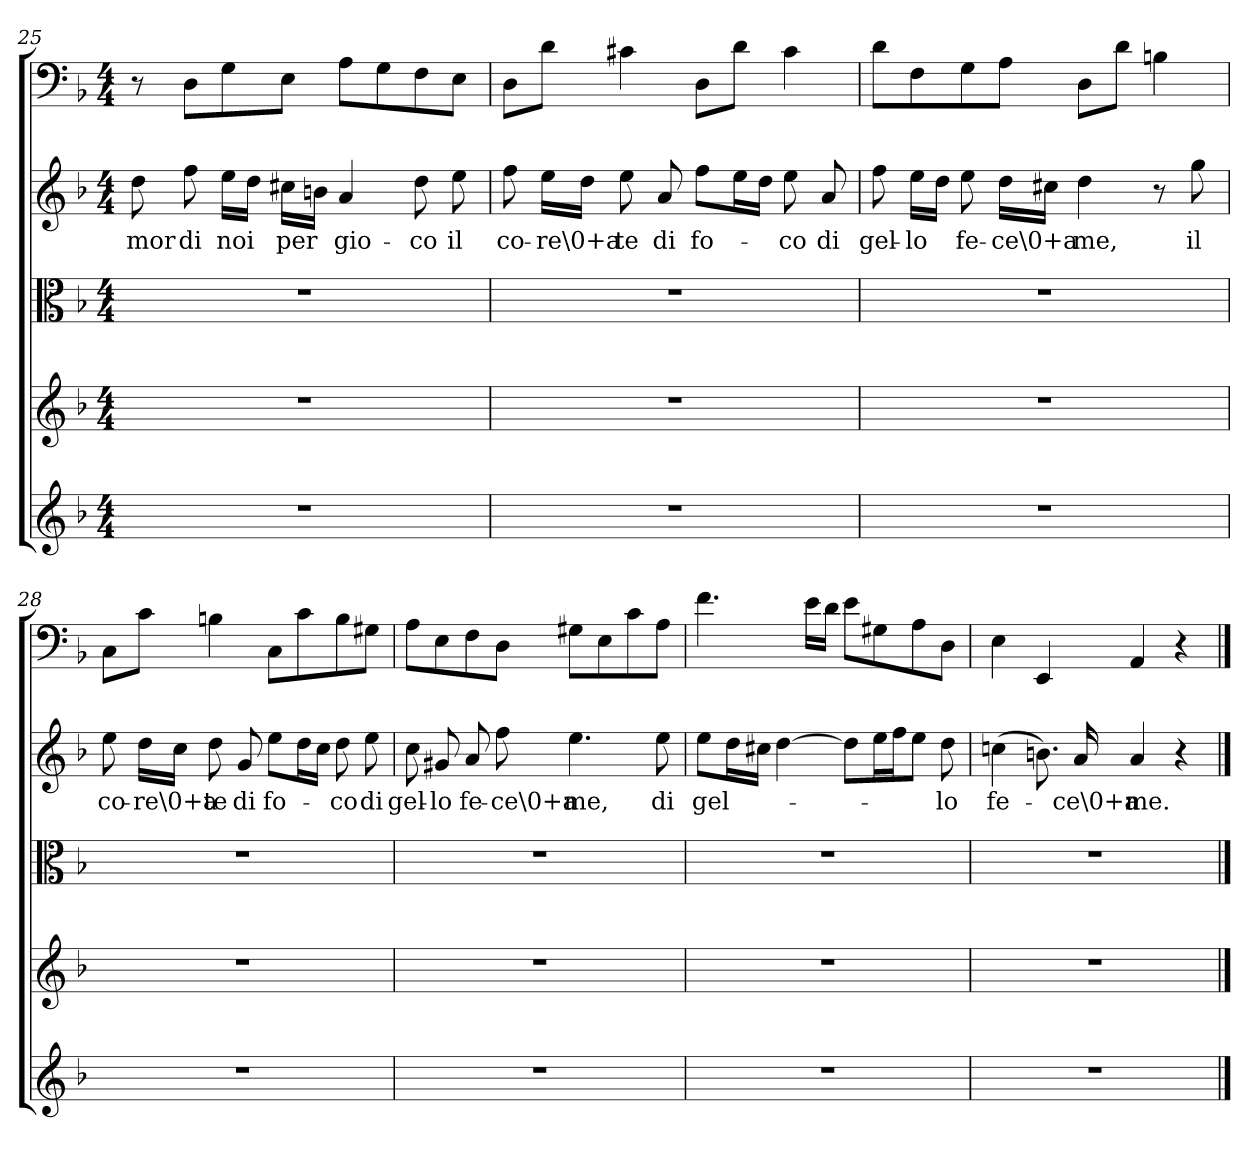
**kern	**kern	**kern	**kern	**text	**kern
*part5	*part4	*part3	*part2	*part2	*part1
*staff5	*staff4	*staff3	*staff2	*staff2	*staff1
*clefG2	*clefG2	*clefC3	*clefG2	*	*clefF4
*k[b-]	*k[b-]	*k[b-]	*k[b-]	*	*k[b-]
*F:	*F:	*F:	*F:	*	*F:
*M4/4	*M4/4	*M4/4	*M4/4	*	*M4/4
=25	=25	=25	=25	=25	=25
1r	1r	1r	8dd\	-mor	8r
.	.	.	8ff\	di	8D\L
.	.	.	16ee\LL	noi	8G\
.	.	.	16dd\JJ	.	.
.	.	.	16cc#X\LL	per	8E\J
.	.	.	16bn\JJ	.	.
.	.	.	4a/	gio-	8A\L
.	.	.	.	.	8G\
.	.	.	8dd\	-co	8F\
.	.	.	8ee\	il	8E\J
=26	=26	=26	=26	=26	=26
1r	1r	1r	8ff\	co-	8D\L
.	.	.	16ee\LL	-re\0+a	8d\J
.	.	.	16dd\JJ	.	.
.	.	.	8ee\	te	4c#X\
.	.	.	8a/	di	.
.	.	.	8ff\L	fo-	8D\L
.	.	.	16ee\L	.	8d\J
.	.	.	16dd\JJ	.	.
.	.	.	8ee\	-co	4c#\
.	.	.	8a/	di	.
=27	=27	=27	=27	=27	=27
1r	1r	1r	8ff\	gel-	8d\L
.	.	.	16ee\LL	-lo	8F\
.	.	.	16dd\JJ	.	.
.	.	.	8ee\	fe-	8G\
.	.	.	16dd\LL	-ce\0+a	8A\J
.	.	.	16cc#X\JJ	.	.
.	.	.	4dd\	me,	8D\L
.	.	.	.	.	8d\J
.	.	.	8r	.	4Bn\
.	.	.	8gg\	il	.
=28	=28	=28	=28	=28	=28
1r	1r	1r	8ee\	co-	8C\L
.	.	.	16dd\LL	-re\0+a	8c\J
.	.	.	16cc\JJ	.	.
.	.	.	8dd\	te	4Bn\
.	.	.	8g/	di	.
.	.	.	8ee\L	fo-	8C\L
.	.	.	16dd\L	.	8c\
.	.	.	16cc\JJ	.	.
.	.	.	8dd\	-co	8B\
.	.	.	8ee\	di	8G#X\J
=29	=29	=29	=29	=29	=29
1r	1r	1r	8cc\	gel-	8A\L
.	.	.	8g#X/	-lo	8E\
.	.	.	8a/	fe-	8F\
.	.	.	8ff\	-ce\0+a	8D\J
.	.	.	4.ee\	me,	8G#X\L
.	.	.	.	.	8E\
.	.	.	.	.	8c\
.	.	.	8ee\	di	8A\J
=30	=30	=30	=30	=30	=30
1r	1r	1r	8ee\L	gel-	4.f\
.	.	.	16dd\L	.	.
.	.	.	16cc#X\JJ	.	.
.	.	.	[4dd\	.	.
.	.	.	.	.	16e\LL
.	.	.	.	.	16d\JJ
.	.	.	8dd\L]	.	8e\L
.	.	.	16ee\L	.	8G#X\
.	.	.	16ff\J	.	.
.	.	.	8ee\J	.	8A\
.	.	.	8dd\	-lo	8D\J
=31	=31	=31	=31	=31	=31
1r	1r	1r	(4ccn\	fe-	4E\
.	.	.	8.bn\)	.	4EE/
.	.	.	16a/	-ce\0+a	.
.	.	.	4a/	me.	4AA/
.	.	.	4r	.	4r
==	==	==	==	==	==
*-	*-	*-	*-	*-	*-
